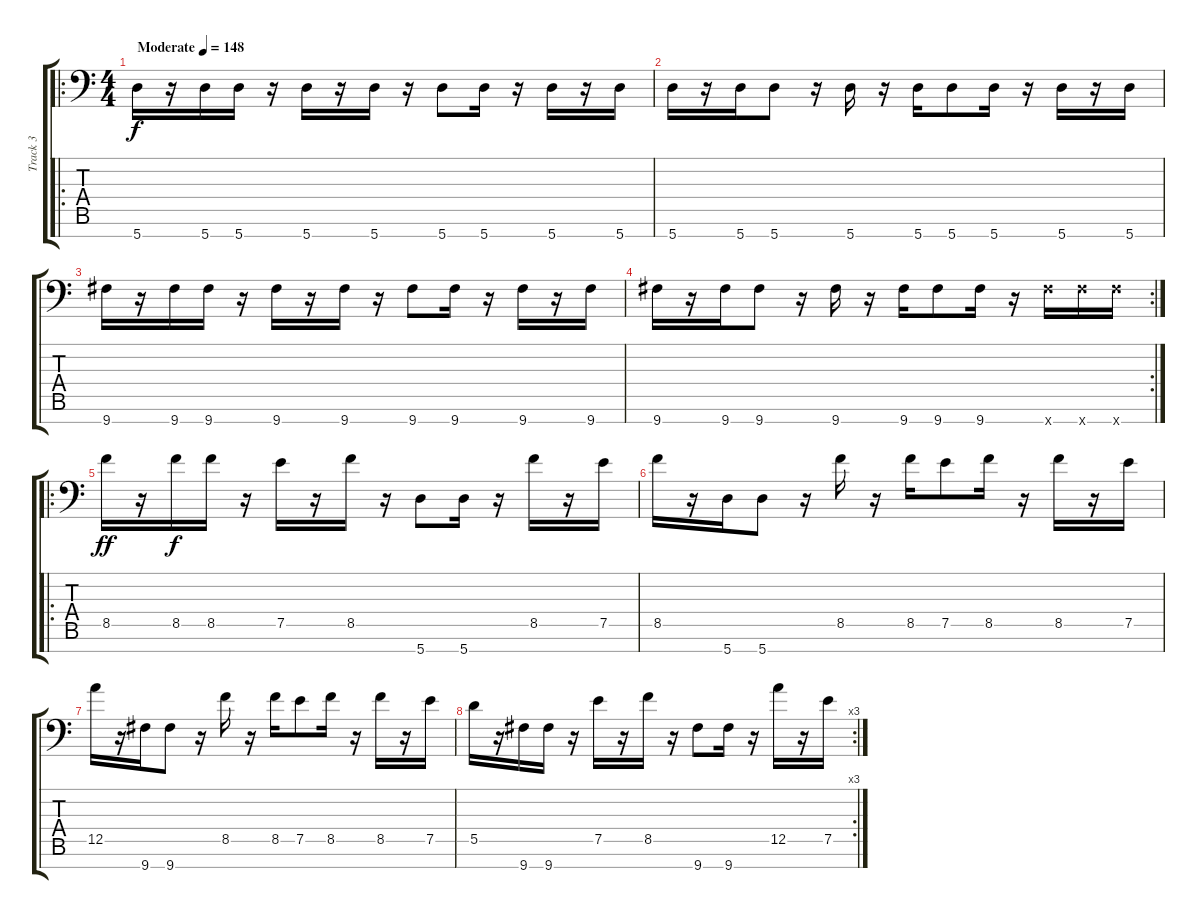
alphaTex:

\track ("Track 3" "Track 3") {instrument distortionguitar}
\staff {score tabs}
\tuning (E4 B3 G3 D3 A2 E2 A1) {hide}
\ro
\ts (4 4)
\tempo (148 "Moderate")
\clef f4
\ks c
5.7.16{dy f instrument distortionguitar} r.16 5.7.16 5.7.16 r.16 5.7.16 r.16 5.7.16 r.16 5.7.8 5.7.16 r.16 5.7.16 r.16 5.7.16 |
5.7.16 r.16 5.7.16 5.7.8 r.16 5.7.16 r.16 5.7.16 5.7.8 5.7.16 r.16 5.7.16 r.16 5.7.16 |
9.7.16 r.16 9.7.16 9.7.16 r.16 9.7.16 r.16 9.7.16 r.16 9.7.8 9.7.16 r.16 9.7.16 r.16 9.7.16 |
\rc 2
9.7.16 r.16 9.7.16 9.7.8 r.16 9.7.16 r.16 9.7.16 9.7.8 9.7.16 r.16 9.7{x}.16 9.7{x}.16 9.7{x}.16 |
\ro
8.5.16{dy ff} r.16 8.5.16{dy f} 8.5.16 r.16 7.5.16 r.16 8.5.16 r.16 5.7.8 5.7.16 r.16 8.5.16 r.16 7.5.16 |
8.5.16 r.16 5.7.16 5.7.8 r.16 8.5.16 r.16 8.5.16 7.5.8 8.5.16 r.16 8.5.16 r.16 7.5.16 |
12.5.16 r.16 9.7.16 9.7.8 r.16 8.5.16 r.16 8.5.16 7.5.8 8.5.16 r.16 8.5.16 r.16 7.5.16 |
\rc 3
5.5.16 r.16 9.7.16 9.7.16 r.16 7.5.16 r.16 8.5.16 r.16 9.7.8 9.7.16 r.16 12.5.16 r.16 7.5.16
